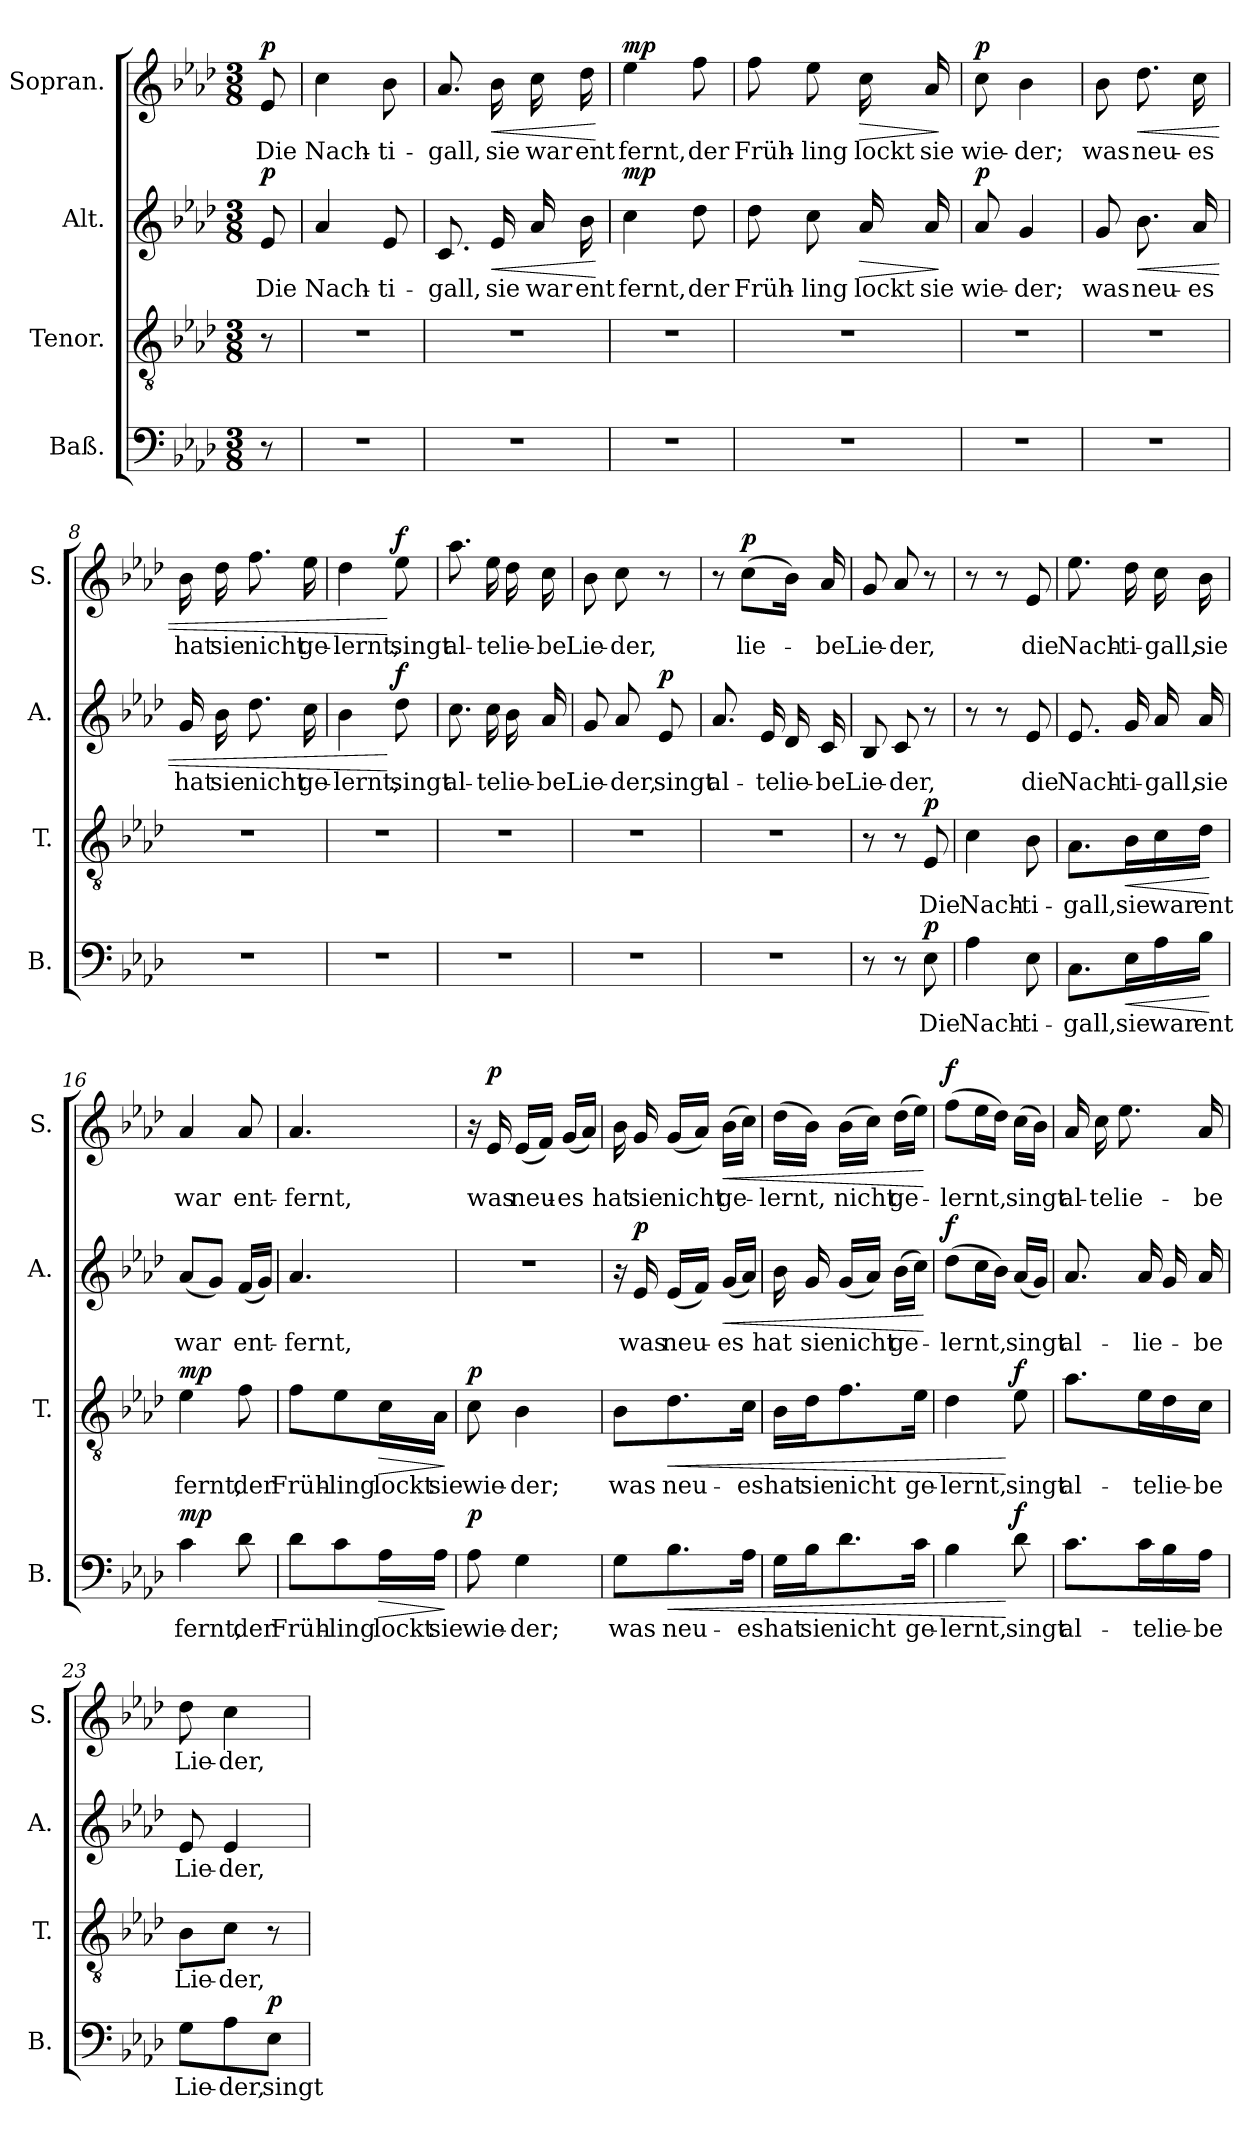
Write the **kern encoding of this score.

**kern	**text	**dynam	**kern	**text	**dynam	**kern	**text	**dynam	**kern	**text	**dynam
*part4	*part4	*part4	*part3	*part3	*part3	*part2	*part2	*part2	*part1	*part1	*part1
*staff4	*staff4	*staff4	*staff3	*staff3	*staff3	*staff2	*staff2	*staff2	*staff1	*staff1	*staff1
*I"Baß.	*	*	*I"Tenor.	*	*	*I"Alt.	*	*	*I"Sopran.	*	*
*I'B.	*	*	*I'T.	*	*	*I'A.	*	*	*I'S.	*	*
*clefF4	*	*	*clefGv2	*	*	*clefG2	*	*	*clefG2	*	*
*k[b-e-a-d-]	*	*	*k[b-e-a-d-]	*	*	*k[b-e-a-d-]	*	*	*k[b-e-a-d-]	*	*
*M3/8	*	*	*M3/8	*	*	*M3/8	*	*	*M3/8	*	*
*MM48	*	*	*MM48	*	*	*MM48	*	*	*MM48	*	*
=1	=1	=1	=1	=1	=1	=1	=1	=1	=1	=1	=1
!	!	!	!	!	!	!	!LO:LY:b	!LO:DY:a	!	!LO:LY:b	!LO:DY:a
8r	.	.	8r	.	.	8e-/	Die	p	8e-/	Die	p
=2	=2	=2	=2	=2	=2	=2	=2	=2	=2	=2	=2
!	!	!	!	!	!	!	!LO:LY:b	!	!	!LO:LY:b	!
4.r	.	.	4.r	.	.	4a-/	Nach-	.	4cc\	Nach-	.
!	!	!	!	!	!	!	!LO:LY:b	!	!	!LO:LY:b	!
.	.	.	.	.	.	8e-/	-ti-	.	8b-\	-ti-	.
=3	=3	=3	=3	=3	=3	=3	=3	=3	=3	=3	=3
!	!	!	!	!	!	!	!LO:LY:b	!	!	!LO:LY:b	!
4.r	.	.	4.r	.	.	8.c/	-gall,	.	8.a-/	-gall,	.
!	!	!	!	!	!	!	!LO:LY:b	!LO:HP:b	!	!LO:LY:b	!LO:HP:b
.	.	.	.	.	.	16e-/	sie	<	16b-\	sie	<
!	!	!	!	!	!	!	!LO:LY:b	!	!	!LO:LY:b	!
.	.	.	.	.	.	16a-/	war	.	16cc\	war	.
!	!	!	!	!	!	!	!LO:LY:b	!	!	!LO:LY:b	!
.	.	.	.	.	.	16b-\	ent	.	16dd-\	ent	.
.	.	.	.	.	.	.	.	[	.	.	[
=4	=4	=4	=4	=4	=4	=4	=4	=4	=4	=4	=4
!	!	!	!	!	!	!	!LO:LY:b	!LO:DY:a	!	!LO:LY:b	!LO:DY:a
4.r	.	.	4.r	.	.	4cc\	fernt,	mp	4ee-\	fernt,	mp
!	!	!	!	!	!	!	!LO:LY:b	!	!	!LO:LY:b	!
.	.	.	.	.	.	8dd-\	der	.	8ff\	der	.
=5	=5	=5	=5	=5	=5	=5	=5	=5	=5	=5	=5
!	!	!	!	!	!	!	!LO:LY:b	!	!	!LO:LY:b	!
4.r	.	.	4.r	.	.	8dd-\	Früh-	.	8ff\	Früh-	.
!	!	!	!	!	!	!	!LO:LY:b	!	!	!LO:LY:b	!
.	.	.	.	.	.	8cc\	-ling	.	8ee-\	-ling	.
!	!	!	!	!	!	!	!LO:LY:b	!LO:HP:b	!	!LO:LY:b	!LO:HP:b
.	.	.	.	.	.	16a-/	lockt	>	16cc\	lockt	>
!	!	!	!	!	!	!	!LO:LY:b	!	!	!LO:LY:b	!
.	.	.	.	.	.	16a-/	sie	.	16a-/	sie	.
.	.	.	.	.	.	.	.	]	.	.	]
=6	=6	=6	=6	=6	=6	=6	=6	=6	=6	=6	=6
!	!	!	!	!	!	!	!LO:LY:b	!LO:DY:a	!	!LO:LY:b	!LO:DY:a
4.r	.	.	4.r	.	.	8a-/	wie-	p	8cc\	wie-	p
!	!	!	!	!	!	!	!LO:LY:b	!	!	!LO:LY:b	!
.	.	.	.	.	.	4g/	-der;	.	4b-\	-der;	.
=7	=7	=7	=7	=7	=7	=7	=7	=7	=7	=7	=7
!	!	!	!	!	!	!	!LO:LY:b	!	!	!LO:LY:b	!
4.r	.	.	4.r	.	.	8g/	was	.	8b-\	was	.
!	!	!	!	!	!	!	!LO:LY:b	!LO:HP:b	!	!LO:LY:b	!LO:HP:b
.	.	.	.	.	.	8.b-\	neu-	<	8.dd-\	neu-	<
!	!	!	!	!	!	!	!LO:LY:b	!	!	!LO:LY:b	!
.	.	.	.	.	.	16a-/	-es	.	16cc\	-es	.
!!LO:LB:g=z
=8	=8	=8	=8	=8	=8	=8	=8	=8	=8	=8	=8
!	!	!	!	!	!	!	!LO:LY:b	!	!	!LO:LY:b	!
4.r	.	.	4.r	.	.	16g/	hat	.	16b-\	hat	.
!	!	!	!	!	!	!	!LO:LY:b	!	!	!LO:LY:b	!
.	.	.	.	.	.	16b-\	sie	.	16dd-\	sie	.
!	!	!	!	!	!	!	!LO:LY:b	!	!	!LO:LY:b	!
.	.	.	.	.	.	8.dd-\	nicht	.	8.ff\	nicht	.
!	!	!	!	!	!	!	!LO:LY:b	!	!	!LO:LY:b	!
.	.	.	.	.	.	16cc\	ge-	.	16ee-\	ge-	.
=9	=9	=9	=9	=9	=9	=9	=9	=9	=9	=9	=9
!	!	!	!	!	!	!	!LO:LY:b	!	!	!LO:LY:b	!
4.r	.	.	4.r	.	.	4b-\	-lernt,	.	4dd-\	-lernt,	.
!	!	!	!	!	!	!	!LO:LY:b	!LO:DY:n=1:a	!	!LO:LY:b	!LO:DY:n=1:a
.	.	.	.	.	.	8dd-\	singt	[ f	8ee-\	singt	[ f
=10	=10	=10	=10	=10	=10	=10	=10	=10	=10	=10	=10
!	!	!	!	!	!	!	!LO:LY:b	!	!	!LO:LY:b	!
4.r	.	.	4.r	.	.	8.cc\	al-	.	8.aa-\	al-	.
!	!	!	!	!	!	!	!LO:LY:b	!	!	!LO:LY:b	!
.	.	.	.	.	.	16cc\	-te	.	16ee-\	-te	.
!	!	!	!	!	!	!	!LO:LY:b	!	!	!LO:LY:b	!
.	.	.	.	.	.	16b-\	lie-	.	16dd-\	lie-	.
!	!	!	!	!	!	!	!LO:LY:b	!	!	!LO:LY:b	!
.	.	.	.	.	.	16a-/	-be	.	16cc\	-be	.
=11	=11	=11	=11	=11	=11	=11	=11	=11	=11	=11	=11
!	!	!	!	!	!	!	!LO:LY:b	!	!	!LO:LY:b	!
4.r	.	.	4.r	.	.	8g/	Lie-	.	8b-\	Lie-	.
!	!	!	!	!	!	!	!LO:LY:b	!	!	!LO:LY:b	!
.	.	.	.	.	.	8a-/	-der,	.	8cc\	-der,	.
!	!	!	!	!	!	!	!LO:LY:b	!LO:DY:a	!	!	!
.	.	.	.	.	.	8e-/	singt	p	8r	.	.
=12	=12	=12	=12	=12	=12	=12	=12	=12	=12	=12	=12
!	!	!	!	!	!	!	!LO:LY:b	!	!	!	!
4.r	.	.	4.r	.	.	8.a-/	al-	.	8r	.	.
!	!	!	!	!	!	!	!	!	!	!LO:LY:b	!LO:DY:a
.	.	.	.	.	.	.	.	.	(8cc\L	lie-	p
!	!	!	!	!	!	!	!LO:LY:b	!	!	!	!
.	.	.	.	.	.	16e-/	-te	.	.	.	.
!	!	!	!	!	!	!	!LO:LY:b	!	!	!	!
.	.	.	.	.	.	16d-/	lie-	.	16b-\Jk)	.	.
!	!	!	!	!	!	!	!LO:LY:b	!	!	!LO:LY:b	!
.	.	.	.	.	.	16c/	-be	.	16a-/	-be	.
=13	=13	=13	=13	=13	=13	=13	=13	=13	=13	=13	=13
!	!	!	!	!	!	!	!LO:LY:b	!	!	!LO:LY:b	!
8r	.	.	8r	.	.	8B-/	Lie-	.	8g/	Lie-	.
!	!	!	!	!	!	!	!LO:LY:b	!	!	!LO:LY:b	!
8r	.	.	8r	.	.	8c/	-der,	.	8a-/	-der,	.
!	!LO:LY:b	!LO:DY:a	!	!LO:LY:b	!LO:DY:a	!	!	!	!	!	!
8E-\	Die	p	8E-/	Die	p	8r	.	.	8r	.	.
!!LO:LB:g=z
=14	=14	=14	=14	=14	=14	=14	=14	=14	=14	=14	=14
!	!LO:LY:b	!	!	!LO:LY:b	!	!	!	!	!	!	!
4A-\	Nach-	.	4c\	Nach-	.	8r	.	.	8r	.	.
.	.	.	.	.	.	8r	.	.	8r	.	.
!	!LO:LY:b	!	!	!LO:LY:b	!	!	!LO:LY:b	!	!	!LO:LY:b	!
8E-\	-ti-	.	8B-\	-ti-	.	8e-/	die	.	8e-/	die	.
=15	=15	=15	=15	=15	=15	=15	=15	=15	=15	=15	=15
!	!LO:LY:b	!	!	!LO:LY:b	!	!	!LO:LY:b	!	!	!LO:LY:b	!
8.C\L	-gall,	.	8.A-\L	-gall,	.	8.e-/	Nach-	.	8.ee-\	Nach-	.
!	!LO:LY:b	!LO:HP:b	!	!LO:LY:b	!LO:HP:b	!	!LO:LY:b	!	!	!LO:LY:b	!
16E-\L	sie	<	16B-\L	sie	<	16g/	-ti-	.	16dd-\	-ti-	.
!	!LO:LY:b	!	!	!LO:LY:b	!	!	!LO:LY:b	!	!	!LO:LY:b	!
16A-\	war	.	16c\	war	.	16a-/	-gall,	.	16cc\	-gall,	.
!	!LO:LY:b	!	!	!LO:LY:b	!	!	!LO:LY:b	!	!	!LO:LY:b	!
16B-\JJ	ent	.	16d-\JJ	ent	.	16a-/	sie	.	16b-\	sie	.
.	.	[	.	.	[	.	.	.	.	.	.
=16	=16	=16	=16	=16	=16	=16	=16	=16	=16	=16	=16
!	!LO:LY:b	!LO:DY:a	!	!LO:LY:b	!LO:DY:a	!	!LO:LY:b	!	!	!LO:LY:b	!
4c\	fernt,	mp	4e-\	fernt,	mp	(8a-/L	war	.	4a-/	war	.
.	.	.	.	.	.	8g/J)	.	.	.	.	.
!	!LO:LY:b	!	!	!LO:LY:b	!	!	!LO:LY:b	!	!	!LO:LY:b	!
8d-\	der	.	8f\	der	.	(16f/LL	ent-	.	8a-/	ent-	.
.	.	.	.	.	.	16g/JJ)	.	.	.	.	.
=17	=17	=17	=17	=17	=17	=17	=17	=17	=17	=17	=17
!	!LO:LY:b	!	!	!LO:LY:b	!	!	!LO:LY:b	!	!	!LO:LY:b	!
8d-\L	Früh-	.	8f\L	Früh-	.	4.a-/	-fernt,	.	4.a-/	-fernt,	.
!	!LO:LY:b	!	!	!LO:LY:b	!	!	!	!	!	!	!
8c\	-ling	.	8e-\	-ling	.	.	.	.	.	.	.
!	!LO:LY:b	!LO:HP:b	!	!LO:LY:b	!LO:HP:b	!	!	!	!	!	!
16A-\L	lockt	>	16c\L	lockt	>	.	.	.	.	.	.
!	!LO:LY:b	!	!	!LO:LY:b	!	!	!	!	!	!	!
16A-\JJ	sie	.	16A-\JJ	sie	.	.	.	.	.	.	.
.	.	]	.	.	]	.	.	.	.	.	.
=18	=18	=18	=18	=18	=18	=18	=18	=18	=18	=18	=18
!	!LO:LY:b	!LO:DY:a	!	!LO:LY:b	!LO:DY:a	!	!	!	!	!	!
8A-\	wie-	p	8c\	wie-	p	4.r	.	.	16r	.	.
!	!	!	!	!	!	!	!	!	!	!LO:LY:b	!LO:DY:a
.	.	.	.	.	.	.	.	.	16e-/	was	p
!	!LO:LY:b	!	!	!LO:LY:b	!	!	!	!	!	!LO:LY:b	!
4G\	-der;	.	4B-\	-der;	.	.	.	.	(16e-/LL	neu-	.
.	.	.	.	.	.	.	.	.	16f/JJ)	.	.
!	!	!	!	!	!	!	!	!	!	!LO:LY:b	!
.	.	.	.	.	.	.	.	.	(16g/LL	-es	.
.	.	.	.	.	.	.	.	.	16a-/JJ)	.	.
!!LO:PB:g=z
=19	=19	=19	=19	=19	=19	=19	=19	=19	=19	=19	=19
!	!LO:LY:b	!	!	!LO:LY:b	!	!	!	!	!	!LO:LY:b	!
8G\L	was	.	8B-\L	was	.	16r	.	.	16b-\	hat	.
!	!	!	!	!	!	!	!LO:LY:b	!LO:DY:a	!	!LO:LY:b	!
.	.	.	.	.	.	16e-/	was	p	16g/	sie	.
!	!LO:LY:b	!LO:HP:b	!	!LO:LY:b	!LO:HP:b	!	!LO:LY:b	!	!	!LO:LY:b	!
8.B-\	neu-	<	8.d-\	neu-	<	(16e-/LL	neu-	.	(16g/LL	nicht	.
.	.	.	.	.	.	16f/JJ)	.	.	16a-/JJ)	.	.
!	!	!	!	!	!	!	!LO:LY:b	!LO:HP:b	!	!LO:LY:b	!LO:HP:b
.	.	.	.	.	.	(16g/LL	-es	<	(16b-\LL	ge-	<
!	!LO:LY:b	!	!	!LO:LY:b	!	!	!	!	!	!	!
16A-\Jk	-es	.	16c\Jk	-es	.	16a-/JJ)	.	.	16cc\JJ)	.	.
=20	=20	=20	=20	=20	=20	=20	=20	=20	=20	=20	=20
!	!LO:LY:b	!	!	!LO:LY:b	!	!	!LO:LY:b	!	!	!LO:LY:b	!
16G\LL	hat	.	16B-\LL	hat	.	16b-\	hat	.	(16dd-\LL	-lernt,	.
!	!LO:LY:b	!	!	!LO:LY:b	!	!	!LO:LY:b	!	!	!	!
16B-\J	sie	.	16d-\J	sie	.	16g/	sie	.	16b-\JJ)	.	.
!	!LO:LY:b	!	!	!LO:LY:b	!	!	!LO:LY:b	!	!	!LO:LY:b	!
8.d-\	nicht	.	8.f\	nicht	.	(16g/LL	nicht	.	(16b-\LL	nicht	.
.	.	.	.	.	.	16a-/JJ)	.	.	16cc\JJ)	.	.
!	!	!	!	!	!	!	!LO:LY:b	!	!	!LO:LY:b	!
.	.	.	.	.	.	(16b-\LL	ge-	.	(16dd-\LL	ge-	.
!	!LO:LY:b	!	!	!LO:LY:b	!	!	!	!	!	!	!
16c\Jk	ge-	.	16e-\Jk	ge-	.	16cc\JJ)	.	.	16ee-\JJ)	.	.
.	.	.	.	.	.	.	.	[	.	.	[
=21	=21	=21	=21	=21	=21	=21	=21	=21	=21	=21	=21
!	!LO:LY:b	!	!	!LO:LY:b	!	!	!LO:LY:b	!LO:DY:a	!	!LO:LY:b	!LO:DY:a
4B-\	-lernt,	.	4d-\	-lernt,	.	(8dd-\L	-lernt,	f	(8ff\L	-lernt,	f
.	.	.	.	.	.	16cc\L	.	.	16ee-\L	.	.
.	.	.	.	.	.	16b-\JJ)	.	.	16dd-\JJ)	.	.
!	!LO:LY:b	!LO:DY:n=1:a	!	!LO:LY:b	!LO:DY:n=1:a	!	!LO:LY:b	!	!	!LO:LY:b	!
8d-\	singt	[ f	8e-\	singt	[ f	(16a-/LL	singt	.	(16cc\LL	singt	.
.	.	.	.	.	.	16g/JJ)	.	.	16b-\JJ)	.	.
=22	=22	=22	=22	=22	=22	=22	=22	=22	=22	=22	=22
!	!LO:LY:b	!	!	!LO:LY:b	!	!	!LO:LY:b	!	!	!LO:LY:b	!
8.c\L	al-	.	8.a-\L	al-	.	8.a-/	al-	.	16a-/	al-	.
!	!	!	!	!	!	!	!	!	!	!LO:LY:b	!
.	.	.	.	.	.	.	.	.	16cc\	-te	.
!	!	!	!	!	!	!	!	!	!	!LO:LY:b	!
.	.	.	.	.	.	.	.	.	8.ee-\	lie-	.
!	!LO:LY:b	!	!	!LO:LY:b	!	!	!LO:LY:b	!	!	!	!
16c\L	-te	.	16e-\L	-te	.	16a-/	lie-	.	.	.	.
!	!LO:LY:b	!	!	!LO:LY:b	!	!	!	!	!	!	!
16B-\	lie-	.	16d-\	lie-	.	16g/	.	.	.	.	.
!	!LO:LY:b	!	!	!LO:LY:b	!	!	!LO:LY:b	!	!	!LO:LY:b	!
16A-\JJ	-be	.	16c\JJ	-be	.	16a-/	-be	.	16a-/	-be	.
!!LO:LB:g=z
=23	=23	=23	=23	=23	=23	=23	=23	=23	=23	=23	=23
!	!LO:LY:b	!	!	!LO:LY:b	!	!	!LO:LY:b	!	!	!LO:LY:b	!
8G\L	Lie-	.	8B-\L	Lie-	.	8e-/	Lie-	.	8dd-\	Lie-	.
!	!LO:LY:b	!	!	!LO:LY:b	!	!	!LO:LY:b	!	!	!LO:LY:b	!
8A-\	-der,	.	8c\J	-der,	.	4e-/	-der,	.	4cc\	-der,	.
!	!LO:LY:b	!LO:DY:a	!	!	!	!	!	!	!	!	!
8E-\J	singt	p	8r	.	.	.	.	.	.	.	.
=	=	=	=	=	=	=	=	=	=	=	=
*-	*-	*-	*-	*-	*-	*-	*-	*-	*-	*-	*-
